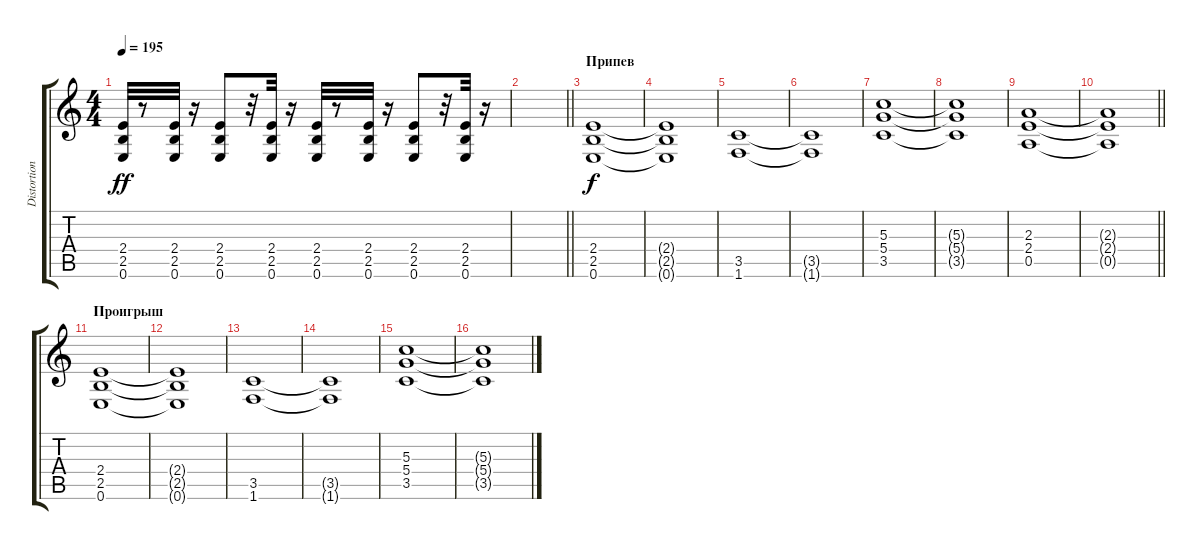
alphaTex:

\track ("Distortion" "Distortion") {instrument distortionguitar}
\staff {score tabs}
\tuning (E4 B3 G3 D3 A2 E2) {hide}
\ts (4 4)
\tempo 195
\clef g2
\ks c
(2.4 2.5 0.6).32{dy ff} r.8 (2.4 2.5 0.6).32 r.16 (2.4 2.5 0.6).8 r.32 (2.4 2.5 0.6).32 r.16 (2.4 2.5 0.6).32 r.8 (2.4 2.5 0.6).32 r.16 (2.4 2.5 0.6).8 r.32 (2.4 2.5 0.6).32 r.16 |
\barLineRight lightlight
|
\section ("" "Припев")
(2.4 2.5 0.6).1{dy f} |
(2.4{t} 2.5{t} 0.6{t}).1 |
(3.5 1.6).1 |
(3.5{t} 1.6{t}).1 |
(5.3 5.4 3.5).1 |
(5.3{t} 5.4{t} 3.5{t}).1 |
(2.3 2.4 0.5).1 |
\barLineRight lightlight
(2.3{t} 2.4{t} 0.5{t}).1 |
\section ("" "Проигрыш")
(2.4 2.5 0.6).1 |
(2.4{t} 2.5{t} 0.6{t}).1 |
(3.5 1.6).1 |
(3.5{t} 1.6{t}).1 |
(5.3 5.4 3.5).1 |
(5.3{t} 5.4{t} 3.5{t}).1
